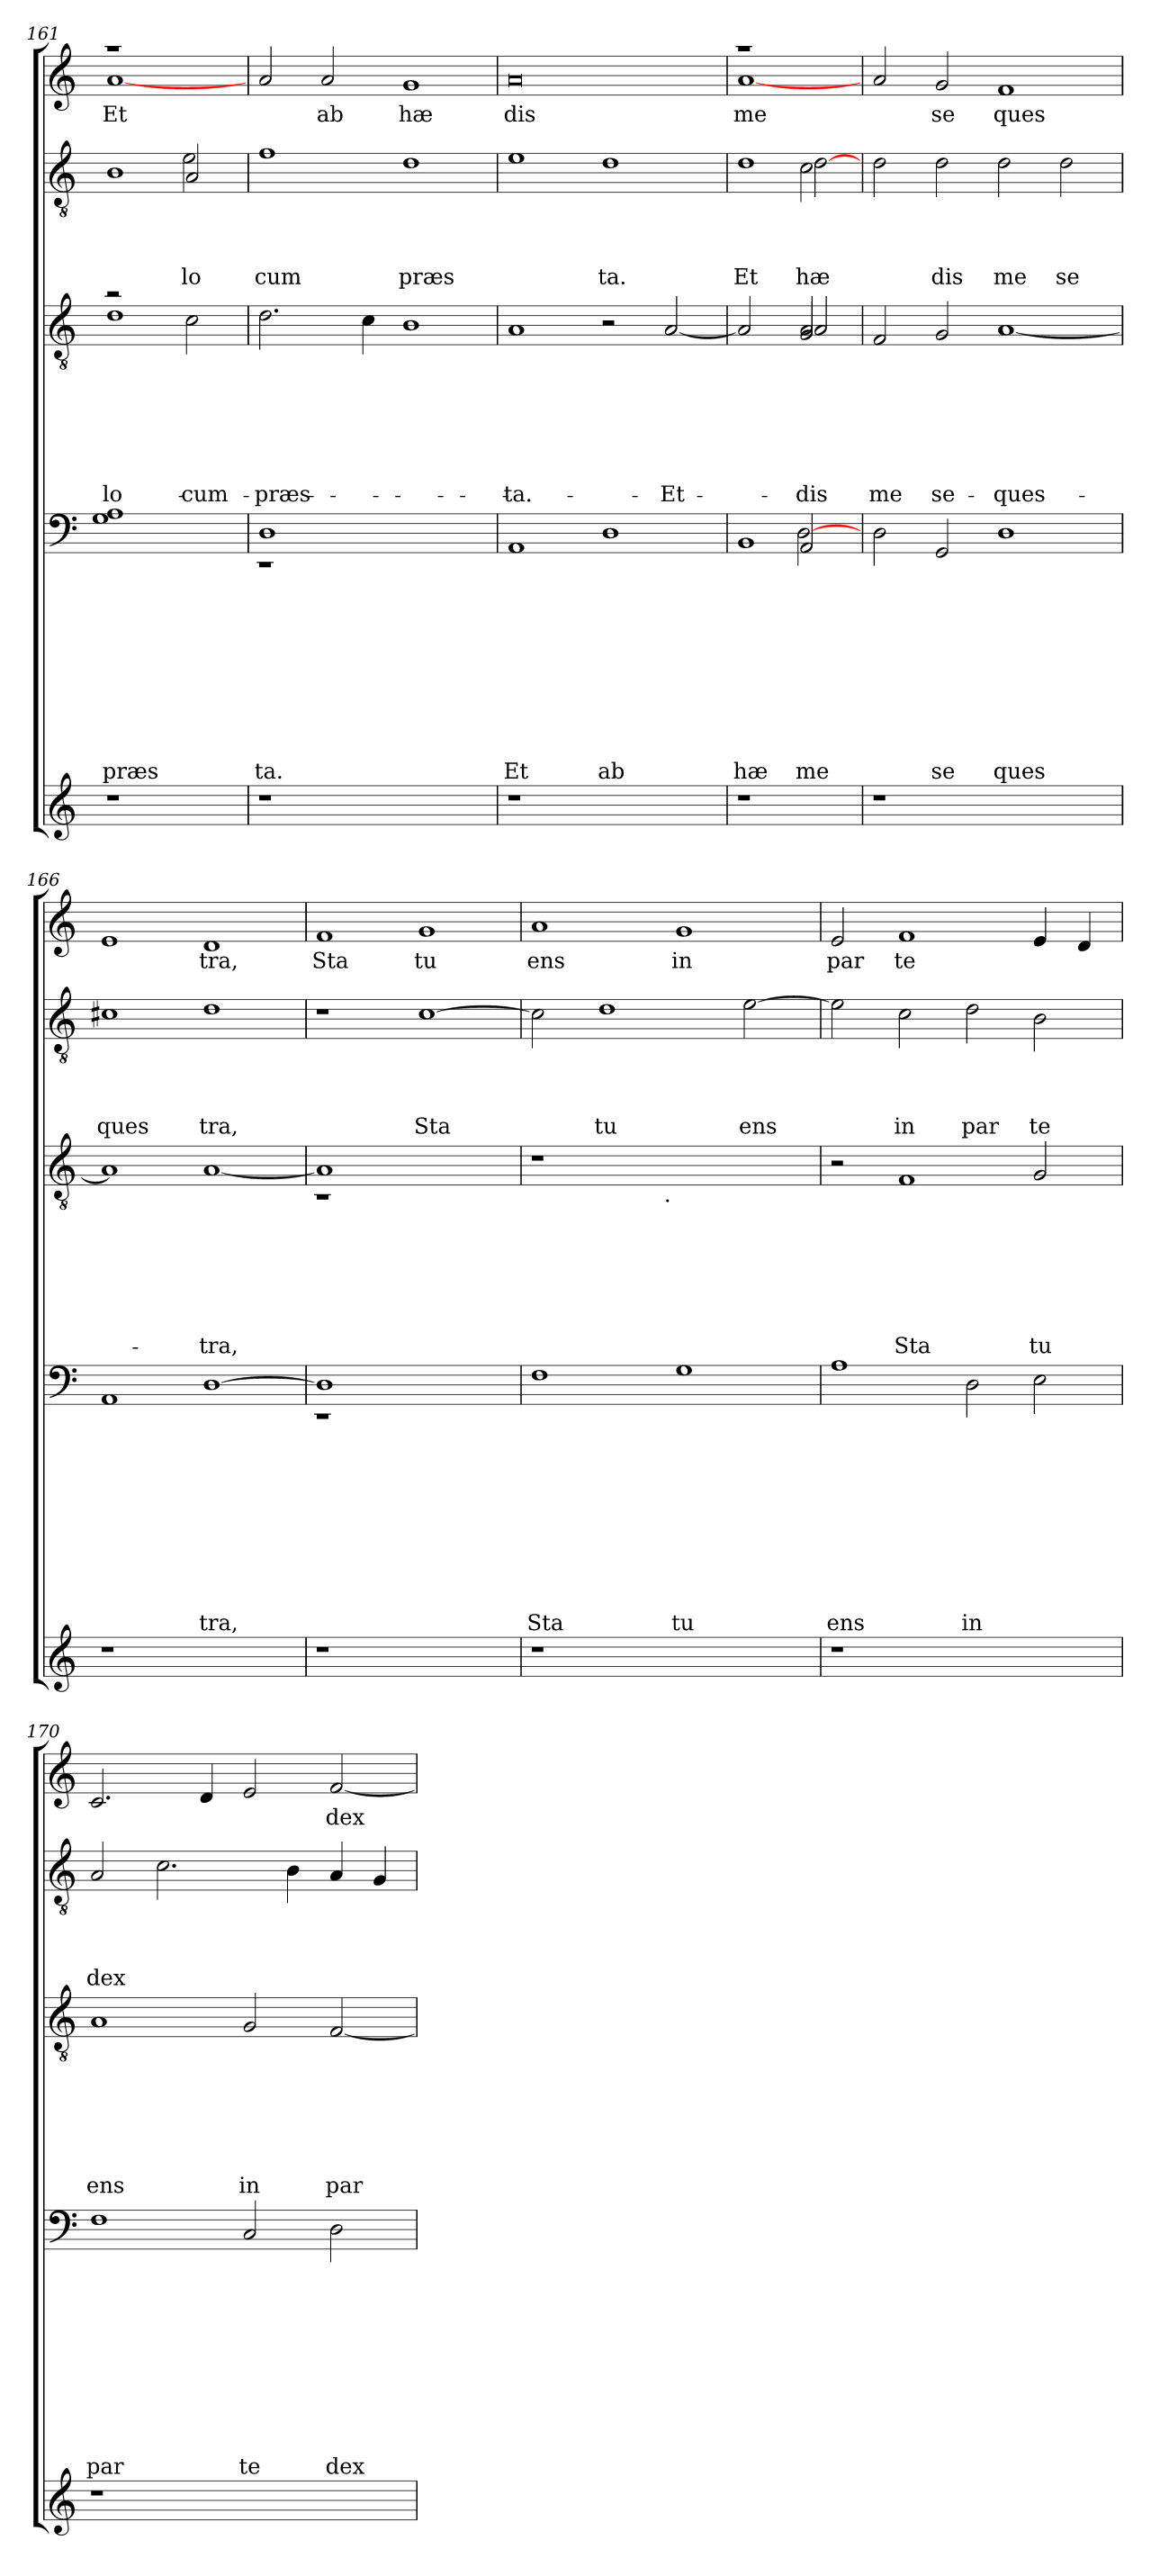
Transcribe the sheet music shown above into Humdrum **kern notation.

**kern	**kern	**text	**text	**text	**text	**text	**text	**text	**text	**text	**text	**kern	**text	**text	**text	**text	**text	**text	**text	**kern	**text	**text	**text	**text	**kern	**text
*part5	*part4	*part4	*part4	*part4	*part4	*part4	*part4	*part4	*part4	*part4	*part4	*part3	*part3	*part3	*part3	*part3	*part3	*part3	*part3	*part2	*part2	*part2	*part2	*part2	*part1	*part1
*staff5	*staff4	*staff4	*staff4	*staff4	*staff4	*staff4	*staff4	*staff4	*staff4	*staff4	*staff4	*staff3	*staff3	*staff3	*staff3	*staff3	*staff3	*staff3	*staff3	*staff2	*staff2	*staff2	*staff2	*staff2	*staff1	*staff1
!!LO:PB:g=z
*clefG2	*clefF4	*	*	*	*	*	*	*	*	*	*	*clefGv2	*	*	*	*	*	*	*	*clefGv2	*	*	*	*	*clefG2	*
*k[]	*k[]	*	*	*	*	*	*	*	*	*	*	*k[]	*	*	*	*	*	*	*	*k[]	*	*	*	*	*k[]	*
*C:	*C:	*	*	*	*	*	*	*	*	*	*	*C:	*	*	*	*	*	*	*	*C:	*	*	*	*	*C:	*
=161	=161	=161	=161	=161	=161	=161	=161	=161	=161	=161	=161	=161	=161	=161	=161	=161	=161	=161	=161	=161	=161	=161	=161	=161	=161	=161
!	!	!	!	!	!	!	!	!	!	!	!LO:LY:b	!	!	!	!	!	!	!	!LO:LY:b	!	!	!	!	!	!	!LO:LY:b
*	*	*	*	*	*	*	*	*	*	*	*	*^	*	*	*	*	*	*	*	*^	*	*	*	*	*^	*
*	*	*	*	*	*	*	*	*	*	*	*	*	*	*	*	*	*	*	*	*	*	*^	*	*	*	*	*	*	*
*	*	*	*	*	*	*	*	*	*	*	*	*	*	*	*	*	*	*	*	*	*	*	*^	*	*	*	*	*	*	*
1r	1G 1A	.	.	.	.	.	.	.	.	.	præs	2ra	1d	.	.	.	.	.	.	lo-	8ryy	1B	2ryy	2ryy	.	.	.	.	1raa	[<1a	Et
.	.	.	.	.	.	.	.	.	.	.	.	.	.	.	.	.	.	.	.	.	2..ryy	.	.	.	.	.	.	.	.	.	.
!	!	!	!	!	!	!	!	!	!	!	!	!	!	!	!	!	!	!	!	!LO:LY:b	!	!	!	!	!	!	!	!LO:LY:b	!	!	!
!	!	!	!	!	!	!	!	!	!	!	!	!	!	!	!	!	!	!	!	!	!	!	!	!	!	!	!	!LO:LY:b	!	!	!
.	.	.	.	.	.	.	.	.	.	.	.	2c\	.	.	.	.	.	.	.	cum	.	.	2A/	2e\	.	.	.	lo	.	.	.
*	*	*	*	*	*	*	*	*	*	*	*	*v	*v	*	*	*	*	*	*	*	*	*	*	*	*	*	*	*	*v	*v	*
=162	=162	=162	=162	=162	=162	=162	=162	=162	=162	=162	=162	=162	=162	=162	=162	=162	=162	=162	=162	=162	=162	=162	=162	=162	=162	=162	=162	=162	=162
*	*^	*	*	*	*	*	*	*	*	*	*	*	*	*	*	*	*	*	*	*	*	*	*	*	*	*	*	*	*
!	!	!LO:N:vis=1	!	!	!	!	!	!	!	!	!	!LO:LY:b	!	!	!	!	!	!	!	!LO:LY:b	!	!	!	!	!	!	!	!LO:LY:b	!	!
*	*	*	*	*	*	*	*	*	*	*	*	*	*	*	*	*	*	*	*	*	*v	*v	*v	*v	*	*	*	*	*	*
1r	1D	0rEE	.	.	.	.	.	.	.	.	.	ta.	2.d\	.	.	.	.	.	.	-præs-	1f	.	.	.	cum	2a/	.
!	!	!	!	!	!	!	!	!	!	!	!	!	!	!	!	!	!	!	!	!	!	!	!	!	!	!	!LO:LY:b
.	.	.	.	.	.	.	.	.	.	.	.	.	.	.	.	.	.	.	.	.	.	.	.	.	.	2a/	ab
.	.	.	.	.	.	.	.	.	.	.	.	.	4c\	.	.	.	.	.	.	.	.	.	.	.	.	.	.
!	!	!	!	!	!	!	!	!	!	!	!	!	!	!	!	!	!	!	!	!	!	!	!	!	!LO:LY:b	!	!LO:LY:b
1ryy	1ryy	.	.	.	.	.	.	.	.	.	.	.	1B	.	.	.	.	.	.	.	1d	.	.	.	præs	1g	hæ
*	*v	*v	*	*	*	*	*	*	*	*	*	*	*	*	*	*	*	*	*	*	*	*	*	*	*	*	*
=163	=163	=163	=163	=163	=163	=163	=163	=163	=163	=163	=163	=163	=163	=163	=163	=163	=163	=163	=163	=163	=163	=163	=163	=163	=163	=163
!	!	!	!	!	!	!	!	!	!	!	!LO:LY:b	!	!	!	!	!	!	!	!LO:LY:b	!	!	!	!	!	!	!LO:LY:b
1r	1AA	.	.	.	.	.	.	.	.	.	Et	1A	.	.	.	.	.	.	-ta.	1e	.	.	.	.	0a	dis
!	!	!	!	!	!	!	!	!	!	!	!LO:LY:b	!	!	!	!	!	!	!	!	!	!	!	!	!LO:LY:b	!	!
1ryy	1D	.	.	.	.	.	.	.	.	.	ab	2r	.	.	.	.	.	.	.	1d	.	.	.	ta.	.	.
!	!	!	!	!	!	!	!	!	!	!	!	!	!	!	!	!	!	!	!LO:LY:b	!	!	!	!	!	!	!
.	.	.	.	.	.	.	.	.	.	.	.	[<2A/	.	.	.	.	.	.	Et	.	.	.	.	.	.	.
=164	=164	=164	=164	=164	=164	=164	=164	=164	=164	=164	=164	=164	=164	=164	=164	=164	=164	=164	=164	=164	=164	=164	=164	=164	=164	=164
!	!	!	!	!	!	!	!	!	!	!	!LO:LY:b	!	!	!	!	!	!	!	!	!	!	!	!	!LO:LY:b	!	!LO:LY:b
*	*^	*	*	*	*	*	*	*	*	*	*	*^	*	*	*	*	*	*	*	*^	*	*	*	*	*^	*
*	*	*^	*	*	*	*	*	*	*	*	*	*	*	*^	*	*	*	*	*	*	*	*	*^	*	*	*	*	*	*	*
1r	1BB	2ryy	2ryy	.	.	.	.	.	.	.	.	.	hæ	2A/]	2ryy	2ryy	.	.	.	.	.	.	.	1d	2ryy	2ryy	.	.	.	Et	1raa	[<1a	me
!	!	!	!	!	!	!	!	!	!	!	!	!	!LO:LY:b	!	!	!	!	!	!	!	!	!	!	!	!	!	!	!	!	!	!	!	!
!	!	!	!	!	!	!	!	!	!	!	!	!	!LO:LY:b	!	!	!	!	!	!	!	!	!	!LO:LY:b	!	!	!	!	!	!	!	!	!	!
!	!	!	!	!	!	!	!	!	!	!	!	!	!	!	!	!	!	!	!	!	!	!	!LO:LY:b	!	!	!	!	!	!	!	!	!	!
!	!	!	!	!	!	!	!	!	!	!	!	!	!	!	!	!	!	!	!	!	!	!	!LO:LY:b	!	!	!	!	!	!	!LO:LY:b	!	!	!
!	!	!	!	!	!	!	!	!	!	!	!	!	!	!	!	!	!	!	!	!	!	!	!	!	!	!	!	!	!	!LO:LY:b	!	!	!
.	.	2AA/	[>2D\	.	.	.	.	.	.	.	.	.	me	2G/	2A/	2A/	.	.	.	.	.	.	-dis	.	2c\	[>2d\	.	.	.	hæ	.	.	.
*	*	*	*	*	*	*	*	*	*	*	*	*	*	*	*	*	*	*	*	*	*	*	*	*	*	*	*	*	*	*	*v	*v	*
=165	=165	=165	=165	=165	=165	=165	=165	=165	=165	=165	=165	=165	=165	=165	=165	=165	=165	=165	=165	=165	=165	=165	=165	=165	=165	=165	=165	=165	=165	=165	=165	=165
!	!	!	!	!	!	!	!	!	!	!	!	!	!	!	!	!	!	!	!	!	!	!	!LO:LY:b	!	!	!	!	!	!	!	!	!
*	*v	*v	*v	*	*	*	*	*	*	*	*	*	*	*	*	*	*	*	*	*	*	*	*	*v	*v	*v	*	*	*	*	*	*
*	*	*	*	*	*	*	*	*	*	*	*	*v	*v	*v	*	*	*	*	*	*	*	*	*	*	*	*	*	*
1r	2D\	.	.	.	.	.	.	.	.	.	.	2F/	.	.	.	.	.	.	me	2d\	.	.	.	.	2a/	.
!	!	!	!	!	!	!	!	!	!	!	!LO:LY:b	!	!	!	!	!	!	!	!LO:LY:b	!	!	!	!	!LO:LY:b	!	!LO:LY:b
.	2GG/	.	.	.	.	.	.	.	.	.	se	2G/	.	.	.	.	.	.	se-	2d\	.	.	.	dis	2g/	se
!	!	!	!	!	!	!	!	!	!	!	!LO:LY:b	!	!	!	!	!	!	!	!LO:LY:b	!	!	!	!	!LO:LY:b	!	!LO:LY:b
1ryy	1D	.	.	.	.	.	.	.	.	.	ques	[<1A	.	.	.	.	.	.	-ques-	2d\	.	.	.	me	1f	ques
!	!	!	!	!	!	!	!	!	!	!	!	!	!	!	!	!	!	!	!	!	!	!	!	!LO:LY:b	!	!
.	.	.	.	.	.	.	.	.	.	.	.	.	.	.	.	.	.	.	.	2d\	.	.	.	se	.	.
=166	=166	=166	=166	=166	=166	=166	=166	=166	=166	=166	=166	=166	=166	=166	=166	=166	=166	=166	=166	=166	=166	=166	=166	=166	=166	=166
!	!	!	!	!	!	!	!	!	!	!	!	!	!	!	!	!	!	!	!	!	!	!	!	!LO:LY:b	!	!
1r	1AA	.	.	.	.	.	.	.	.	.	.	1A]	.	.	.	.	.	.	.	1c#X	.	.	.	ques	1e	.
!	!	!	!	!	!	!	!	!	!	!	!LO:LY:b	!	!	!	!	!	!	!	!LO:LY:b	!	!	!	!	!LO:LY:b	!	!LO:LY:b
1ryy	[<1D	.	.	.	.	.	.	.	.	.	tra,	[<1A	.	.	.	.	.	.	-tra,	1d	.	.	.	tra,	1d	tra,
!!LO:LB:g=z
=167	=167	=167	=167	=167	=167	=167	=167	=167	=167	=167	=167	=167	=167	=167	=167	=167	=167	=167	=167	=167	=167	=167	=167	=167	=167	=167
*	*^	*	*	*	*	*	*	*	*	*	*	*^	*	*	*	*	*	*	*	*	*	*	*	*	*	*
!	!	!LO:N:vis=1	!	!	!	!	!	!	!	!	!	!	!	!LO:N:vis=1	!	!	!	!	!	!	!	!	!	!	!	!	!	!LO:LY:b
1r	1D]	0rEE	.	.	.	.	.	.	.	.	.	.	1A]	0rC	.	.	.	.	.	.	.	1r	.	.	.	.	1f	Sta
!	!	!	!	!	!	!	!	!	!	!	!	!	!	!	!	!	!	!	!	!	!	!	!	!	!	!LO:LY:b	!	!LO:LY:b
1ryy	1ryy	.	.	.	.	.	.	.	.	.	.	.	1ryy	.	.	.	.	.	.	.	.	[>1c	.	.	.	Sta	1g	tu
*	*v	*v	*	*	*	*	*	*	*	*	*	*	*	*	*	*	*	*	*	*	*	*	*	*	*	*	*	*
=168	=168	=168	=168	=168	=168	=168	=168	=168	=168	=168	=168	=168	=168	=168	=168	=168	=168	=168	=168	=168	=168	=168	=168	=168	=168	=168	=168
!	!	!	!	!	!	!	!	!	!	!	!LO:LY:b	!	!	!	!	!	!	!	!	!	!	!	!	!	!	!	!LO:LY:b
1r	1F	.	.	.	.	.	.	.	.	.	Sta	1r	2ryy	.	.	.	.	.	.	.	2c\]	.	.	.	.	1a	ens
!	!	!	!	!	!	!	!	!	!	!	!	!	!	!	!	!	!	!	!	!	!	!	!	!	!LO:LY:b	!	!
.	.	.	.	.	.	.	.	.	.	.	.	.	4...ryy	.	.	.	.	.	.	.	1d	.	.	.	tu	.	.
!	!	!	!	!	!	!	!	!	!	!	!	!	!LO:TX:b:t=.	!	!	!	!	!	!	!	!	!	!	!	!	!	!
.	.	.	.	.	.	.	.	.	.	.	.	.	1ryy	.	.	.	.	.	.	.	.	.	.	.	.	.	.
!	!	!	!	!	!	!	!	!	!	!	!LO:LY:b	!	!	!	!	!	!	!	!	!	!	!	!	!	!	!	!LO:LY:b
1ryy	1G	.	.	.	.	.	.	.	.	.	tu	1ryy	.	.	.	.	.	.	.	.	.	.	.	.	.	1g	in
!	!	!	!	!	!	!	!	!	!	!	!	!	!	!	!	!	!	!	!	!	!	!	!	!	!LO:LY:b	!	!
.	.	.	.	.	.	.	.	.	.	.	.	.	.	.	.	.	.	.	.	.	[>2e\	.	.	.	ens	.	.
.	.	.	.	.	.	.	.	.	.	.	.	.	32ryy	.	.	.	.	.	.	.	.	.	.	.	.	.	.
=169	=169	=169	=169	=169	=169	=169	=169	=169	=169	=169	=169	=169	=169	=169	=169	=169	=169	=169	=169	=169	=169	=169	=169	=169	=169	=169	=169
!	!	!	!	!	!	!	!	!	!	!	!LO:LY:b	!	!	!	!	!	!	!	!	!	!	!	!	!	!	!	!LO:LY:b
*	*	*	*	*	*	*	*	*	*	*	*	*v	*v	*	*	*	*	*	*	*	*	*	*	*	*	*	*
1r	1A	.	.	.	.	.	.	.	.	.	ens	2r	.	.	.	.	.	.	.	2e\]	.	.	.	.	2e/	par
!	!	!	!	!	!	!	!	!	!	!	!	!	!	!	!	!	!	!	!LO:LY:b	!	!	!	!	!LO:LY:b	!	!LO:LY:b
.	.	.	.	.	.	.	.	.	.	.	.	1F	.	.	.	.	.	.	Sta	2c\	.	.	.	in	1f	te
!	!	!	!	!	!	!	!	!	!	!	!LO:LY:b	!	!	!	!	!	!	!	!	!	!	!	!	!LO:LY:b	!	!
1ryy	2D\	.	.	.	.	.	.	.	.	.	in	.	.	.	.	.	.	.	.	2d\	.	.	.	par	.	.
!	!	!	!	!	!	!	!	!	!	!	!	!	!	!	!	!	!	!	!LO:LY:b	!	!	!	!	!LO:LY:b	!	!
.	2E\	.	.	.	.	.	.	.	.	.	.	2G/	.	.	.	.	.	.	tu	2B\	.	.	.	te	4e/	.
.	.	.	.	.	.	.	.	.	.	.	.	.	.	.	.	.	.	.	.	.	.	.	.	.	4d/	.
=170	=170	=170	=170	=170	=170	=170	=170	=170	=170	=170	=170	=170	=170	=170	=170	=170	=170	=170	=170	=170	=170	=170	=170	=170	=170	=170
!	!	!	!	!	!	!	!	!	!	!	!LO:LY:b	!	!	!	!	!	!	!	!LO:LY:b	!	!	!	!	!LO:LY:b	!	!
1r	1F	.	.	.	.	.	.	.	.	.	par	1A	.	.	.	.	.	.	ens	2A/	.	.	.	dex	2.c/	.
.	.	.	.	.	.	.	.	.	.	.	.	.	.	.	.	.	.	.	.	2.c\	.	.	.	.	.	.
.	.	.	.	.	.	.	.	.	.	.	.	.	.	.	.	.	.	.	.	.	.	.	.	.	4d/	.
!	!	!	!	!	!	!	!	!	!	!	!LO:LY:b	!	!	!	!	!	!	!	!LO:LY:b	!	!	!	!	!	!	!
1ryy	2C/	.	.	.	.	.	.	.	.	.	te	2G/	.	.	.	.	.	.	in	.	.	.	.	.	2e/	.
.	.	.	.	.	.	.	.	.	.	.	.	.	.	.	.	.	.	.	.	4B\	.	.	.	.	.	.
!	!	!	!	!	!	!	!	!	!	!	!LO:LY:b	!	!	!	!	!	!	!	!LO:LY:b	!	!	!	!	!	!	!LO:LY:b
.	2D\	.	.	.	.	.	.	.	.	.	dex	[<2F/	.	.	.	.	.	.	par	4A/	.	.	.	.	[<2f/	dex
.	.	.	.	.	.	.	.	.	.	.	.	.	.	.	.	.	.	.	.	4G/	.	.	.	.	.	.
=	=	=	=	=	=	=	=	=	=	=	=	=	=	=	=	=	=	=	=	=	=	=	=	=	=	=
*-	*-	*-	*-	*-	*-	*-	*-	*-	*-	*-	*-	*-	*-	*-	*-	*-	*-	*-	*-	*-	*-	*-	*-	*-	*-	*-
